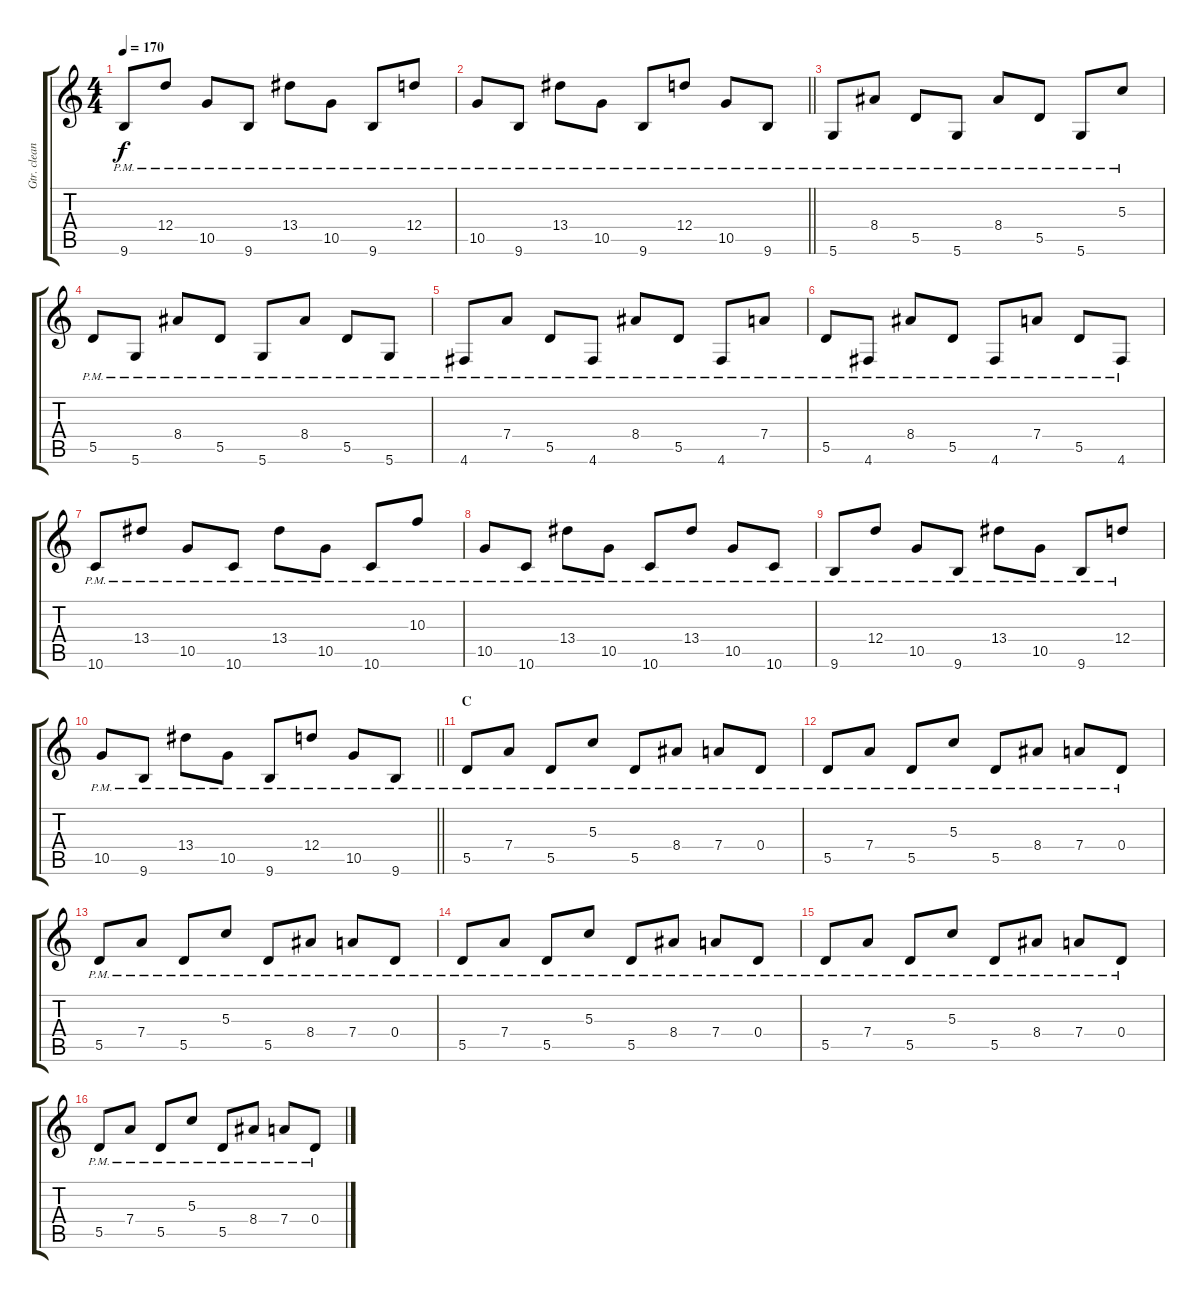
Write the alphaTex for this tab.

\track ("Gtr. clean" "Gtr. clean") {instrument electricguitarmuted}
\staff {score tabs}
\tuning (D4 A3 G3 D3 A2 D2) {hide}
\ts (4 4)
\tempo 170
\clef g2
\ks c
9.6{pm}.8{dy f} 12.4{pm}.8 10.5{pm}.8 9.6{pm}.8 13.4{pm}.8 10.5{pm}.8 9.6{pm}.8 12.4{pm}.8 |
\barLineRight lightlight
10.5{pm}.8 9.6{pm}.8 13.4{pm}.8 10.5{pm}.8 9.6{pm}.8 12.4{pm}.8 10.5{pm}.8 9.6{pm}.8 |
5.6{pm}.8 8.4{pm}.8 5.5{pm}.8 5.6{pm}.8 8.4{pm}.8 5.5{pm}.8 5.6{pm}.8 5.3{pm}.8 |
5.5{pm}.8 5.6{pm}.8 8.4{pm}.8 5.5{pm}.8 5.6{pm}.8 8.4{pm}.8 5.5{pm}.8 5.6{pm}.8 |
4.6{pm}.8 7.4{pm}.8 5.5{pm}.8 4.6{pm}.8 8.4{pm}.8 5.5{pm}.8 4.6{pm}.8 7.4{pm}.8 |
5.5{pm}.8 4.6{pm}.8 8.4{pm}.8 5.5{pm}.8 4.6{pm}.8 7.4{pm}.8 5.5{pm}.8 4.6{pm}.8 |
10.6{pm}.8 13.4{pm}.8 10.5{pm}.8 10.6{pm}.8 13.4{pm}.8 10.5{pm}.8 10.6{pm}.8 10.3{pm}.8 |
10.5{pm}.8 10.6{pm}.8 13.4{pm}.8 10.5{pm}.8 10.6{pm}.8 13.4{pm}.8 10.5{pm}.8 10.6{pm}.8 |
9.6{pm}.8 12.4{pm}.8 10.5{pm}.8 9.6{pm}.8 13.4{pm}.8 10.5{pm}.8 9.6{pm}.8 12.4{pm}.8 |
\barLineRight lightlight
10.5{pm}.8 9.6{pm}.8 13.4{pm}.8 10.5{pm}.8 9.6{pm}.8 12.4{pm}.8 10.5{pm}.8 9.6{pm}.8 |
\section ("" "C")
5.5{pm}.8 7.4{pm}.8 5.5{pm}.8 5.3{pm}.8 5.5{pm}.8 8.4{pm}.8 7.4{pm}.8 0.4{pm}.8 |
5.5{pm}.8 7.4{pm}.8 5.5{pm}.8 5.3{pm}.8 5.5{pm}.8 8.4{pm}.8 7.4{pm}.8 0.4{pm}.8 |
5.5{pm}.8 7.4{pm}.8 5.5{pm}.8 5.3{pm}.8 5.5{pm}.8 8.4{pm}.8 7.4{pm}.8 0.4{pm}.8 |
5.5{pm}.8 7.4{pm}.8 5.5{pm}.8 5.3{pm}.8 5.5{pm}.8 8.4{pm}.8 7.4{pm}.8 0.4{pm}.8 |
5.5{pm}.8 7.4{pm}.8 5.5{pm}.8 5.3{pm}.8 5.5{pm}.8 8.4{pm}.8 7.4{pm}.8 0.4{pm}.8 |
5.5{pm}.8 7.4{pm}.8 5.5{pm}.8 5.3{pm}.8 5.5{pm}.8 8.4{pm}.8 7.4{pm}.8 0.4{pm}.8
